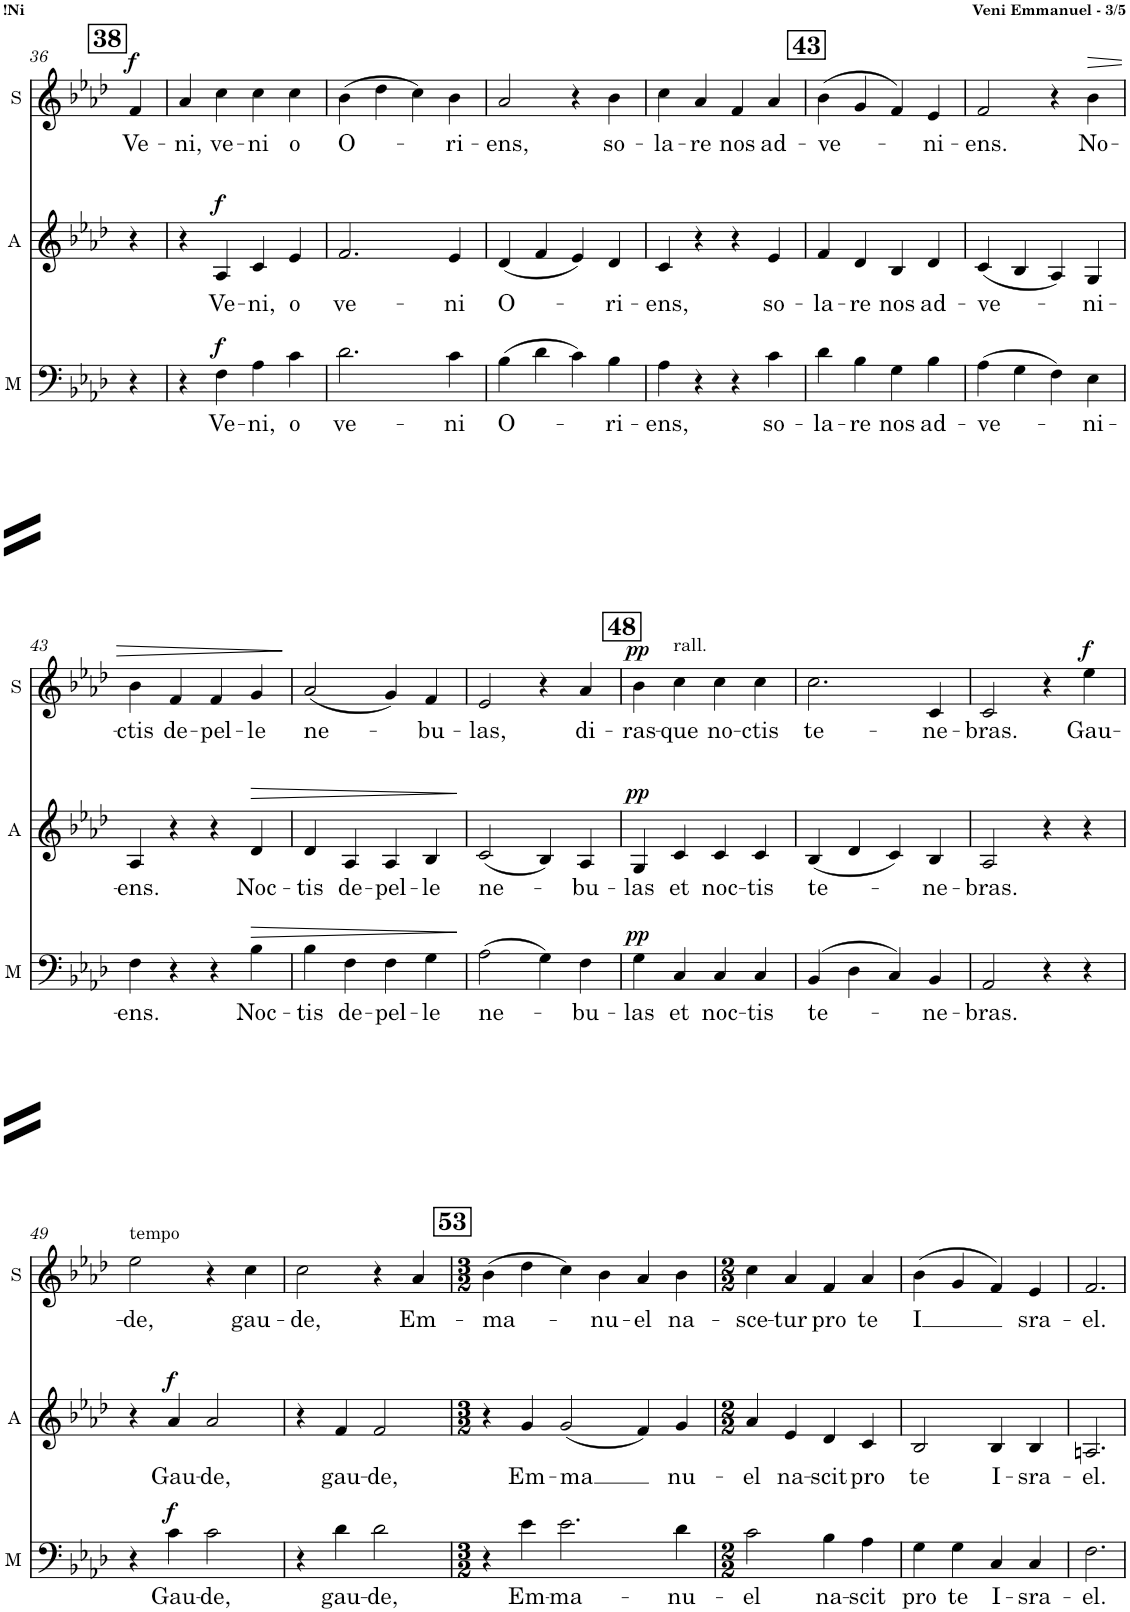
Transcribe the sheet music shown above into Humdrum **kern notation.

**kern	**text	**dynam	**kern	**text	**dynam	**kern	**text	**dynam
*part3	*part3	*part3	*part2	*part2	*part2	*part1	*part1	*part1
*staff3	*staff3	*staff3	*staff2	*staff2	*staff2	*staff1	*staff1	*staff1
*I"M	*	*	*I"A	*	*	*I"S	*	*
*I'M	*	*	*I'A	*	*	*I'S	*	*
!!LO:PB:g=z
*clefF4	*	*	*clefG2	*	*	*clefG2	*	*
*k[b-e-a-d-]	*	*	*k[b-e-a-d-]	*	*	*k[b-e-a-d-]	*	*
*M2/2	*	*	*M2/2	*	*	*M2/2	*	*
!!LO:REH:place=s1:a:B:cj:fs=14:t=38
=36	=36	=36	=36	=36	=36	=36	=36	=36
!	!	!	!	!	!	!	!LO:LY:b	!LO:DY:a
4r	.	.	4r	.	.	4f/	Ve-	f
=37	=37	=37	=37	=37	=37	=37	=37	=37
!	!	!	!	!	!	!	!LO:LY:b	!
4r	.	.	4r	.	.	4a-/	-ni,	.
!	!LO:LY:b	!LO:DY:a	!	!LO:LY:b	!LO:DY:a	!	!LO:LY:b	!
4F\	Ve-	f	4A-/	Ve-	f	4cc\	ve-	.
!	!LO:LY:b	!	!	!LO:LY:b	!	!	!LO:LY:b	!
4A-\	-ni,	.	4c/	-ni,	.	4cc\	-ni	.
!	!LO:LY:b	!	!	!LO:LY:b	!	!	!LO:LY:b	!
4c\	o	.	4e-/	o	.	4cc\	o	.
=38	=38	=38	=38	=38	=38	=38	=38	=38
!	!LO:LY:b	!	!	!LO:LY:b	!	!	!LO:LY:b	!
2.d-\	ve-	.	2.f/	ve-	.	(4b-\	O-	.
.	.	.	.	.	.	4dd-\	.	.
.	.	.	.	.	.	4cc\)	.	.
!	!LO:LY:b	!	!	!LO:LY:b	!	!	!LO:LY:b	!
4c\	-ni	.	4e-/	-ni	.	4b-\	-ri-	.
=39	=39	=39	=39	=39	=39	=39	=39	=39
!	!LO:LY:b	!	!	!LO:LY:b	!	!	!LO:LY:b	!
(4B-\	O-	.	(4d-/	O-	.	2a-/	-ens,	.
4d-\	.	.	4f/	.	.	.	.	.
4c\)	.	.	4e-/)	.	.	4r	.	.
!	!LO:LY:b	!	!	!LO:LY:b	!	!	!LO:LY:b	!
4B-\	-ri-	.	4d-/	-ri-	.	4b-\	so-	.
=40	=40	=40	=40	=40	=40	=40	=40	=40
!	!LO:LY:b	!	!	!LO:LY:b	!	!	!LO:LY:b	!
4A-\	-ens,	.	4c/	-ens,	.	4cc\	-la-	.
!	!	!	!	!	!	!	!LO:LY:b	!
4r	.	.	4r	.	.	4a-/	-re	.
!	!	!	!	!	!	!	!LO:LY:b	!
4r	.	.	4r	.	.	4f/	nos	.
!	!LO:LY:b	!	!	!LO:LY:b	!	!	!LO:LY:b	!
4c\	so-	.	4e-/	so-	.	4a-/	ad-	.
!!LO:REH:place=s1:a:B:cj:fs=14:t=43
=41	=41	=41	=41	=41	=41	=41	=41	=41
!	!LO:LY:b	!	!	!LO:LY:b	!	!	!LO:LY:b	!
4d-\	-la-	.	4f/	-la-	.	(4b-\	-ve-	.
!	!LO:LY:b	!	!	!LO:LY:b	!	!	!	!
4B-\	-re	.	4d-/	-re	.	4g/	.	.
!	!LO:LY:b	!	!	!LO:LY:b	!	!	!	!
4G\	nos	.	4B-/	nos	.	4f/)	.	.
!	!LO:LY:b	!	!	!LO:LY:b	!	!	!LO:LY:b	!
4B-\	ad-	.	4d-/	ad-	.	4e-/	-ni-	.
=42	=42	=42	=42	=42	=42	=42	=42	=42
!	!LO:LY:b	!	!	!LO:LY:b	!	!	!LO:LY:b	!
(4A-\	-ve-	.	(4c/	-ve-	.	2f/	-ens.	.
4G\	.	.	4B-/	.	.	.	.	.
4F\)	.	.	4A-/)	.	.	4r	.	.
!	!LO:LY:b	!	!	!LO:LY:b	!	!	!LO:LY:b	!LO:HP:b
4E-\	-ni-	.	4G/	-ni-	.	4b-\	No-	>
!!LO:LB:g=z
=43	=43	=43	=43	=43	=43	=43	=43	=43
!	!LO:LY:b	!	!	!LO:LY:b	!	!	!LO:LY:b	!
4F\	-ens.	.	4A-/	-ens.	.	4b-\	-ctis	.
!	!	!	!	!	!	!	!LO:LY:b	!
4r	.	.	4r	.	.	4f/	de-	.
!	!	!	!	!	!	!	!LO:LY:b	!
4r	.	.	4r	.	.	4f/	-pel-	.
!	!LO:LY:b	!LO:HP:b	!	!LO:LY:b	!LO:HP:b	!	!LO:LY:b	!
4B-\	Noc-	>	4d-/	Noc-	>	4g/	-le	.
.	.	.	.	.	.	.	.	]
=44	=44	=44	=44	=44	=44	=44	=44	=44
!	!LO:LY:b	!	!	!LO:LY:b	!	!	!LO:LY:b	!
4B-\	-tis	.	4d-/	-tis	.	(2a-/	ne-	.
!	!LO:LY:b	!	!	!LO:LY:b	!	!	!	!
4F\	de-	.	4A-/	de-	.	.	.	.
!	!LO:LY:b	!	!	!LO:LY:b	!	!	!	!
4F\	-pel-	.	4A-/	-pel-	.	4g/)	.	.
!	!LO:LY:b	!	!	!LO:LY:b	!	!	!LO:LY:b	!
4G\	-le	.	4B-/	-le	.	4f/	-bu-	.
.	.	]	.	.	]	.	.	.
=45	=45	=45	=45	=45	=45	=45	=45	=45
!	!LO:LY:b	!	!	!LO:LY:b	!	!	!LO:LY:b	!
(2A-\	ne-	.	(2c/	ne-	.	2e-/	-las,	.
4G\)	.	.	4B-/)	.	.	4r	.	.
!	!LO:LY:b	!	!	!LO:LY:b	!	!	!LO:LY:b	!
4F\	-bu-	.	4A-/	-bu-	.	4a-/	di-	.
!!LO:REH:place=s1:a:B:cj:fs=14:t=48
=46	=46	=46	=46	=46	=46	=46	=46	=46
!	!LO:LY:b	!LO:DY:a	!	!LO:LY:b	!LO:DY:a	!	!LO:LY:b	!LO:DY:a
4G\	-las	pp	4G/	-las	pp	4b-\	-ras-	pp
!	!	!	!	!	!	!LO:TX:a:t=rall.	!	!
!	!LO:LY:b	!	!	!LO:LY:b	!	!	!LO:LY:b	!
4C/	et	.	4c/	et	.	4cc\	-que	.
!	!LO:LY:b	!	!	!LO:LY:b	!	!	!LO:LY:b	!
4C/	noc-	.	4c/	noc-	.	4cc\	no-	.
!	!LO:LY:b	!	!	!LO:LY:b	!	!	!LO:LY:b	!
4C/	-tis	.	4c/	-tis	.	4cc\	-ctis	.
=47	=47	=47	=47	=47	=47	=47	=47	=47
!	!LO:LY:b	!	!	!LO:LY:b	!	!	!LO:LY:b	!
(4BB-/	te-	.	(4B-/	te-	.	2.cc\	te-	.
4D-\	.	.	4d-/	.	.	.	.	.
4C/)	.	.	4c/)	.	.	.	.	.
!	!LO:LY:b	!	!	!LO:LY:b	!	!	!LO:LY:b	!
4BB-/	-ne-	.	4B-/	-ne-	.	4c/	-ne-	.
=48	=48	=48	=48	=48	=48	=48	=48	=48
!	!LO:LY:b	!	!	!LO:LY:b	!	!	!LO:LY:b	!
2AA-/	-bras.	.	2A-/	-bras.	.	2c/	-bras.	.
4r	.	.	4r	.	.	4r	.	.
!	!	!	!	!	!	!	!LO:LY:b	!LO:DY:a
4r	.	.	4r	.	.	4ee-\	Gau-	f
!!LO:LB:g=z
=49	=49	=49	=49	=49	=49	=49	=49	=49
!	!	!	!	!	!	!LO:TX:a:t=tempo	!	!
!	!	!	!	!	!	!	!LO:LY:b	!
4r	.	.	4r	.	.	2ee-\	-de,	.
!	!LO:LY:b	!LO:DY:a	!	!LO:LY:b	!LO:DY:a	!	!	!
4c\	Gau-	f	4a-/	Gau-	f	.	.	.
!	!LO:LY:b	!	!	!LO:LY:b	!	!	!	!
2c\	-de,	.	2a-/	-de,	.	4r	.	.
!	!	!	!	!	!	!	!LO:LY:b	!
.	.	.	.	.	.	4cc\	gau-	.
=50	=50	=50	=50	=50	=50	=50	=50	=50
!	!	!	!	!	!	!	!LO:LY:b	!
4r	.	.	4r	.	.	2cc\	-de,	.
!	!LO:LY:b	!	!	!LO:LY:b	!	!	!	!
4d-\	gau-	.	4f/	gau-	.	.	.	.
!	!LO:LY:b	!	!	!LO:LY:b	!	!	!	!
2d-\	-de,	.	2f/	-de,	.	4r	.	.
!	!	!	!	!	!	!	!LO:LY:b	!
.	.	.	.	.	.	4a-/	Em-	.
!!LO:REH:place=s1:a:B:cj:fs=14:t=53
=51	=51	=51	=51	=51	=51	=51	=51	=51
*M3/2	*	*	*M3/2	*	*	*M3/2	*	*
!	!	!	!	!	!	!	!LO:LY:b	!
4r	.	.	4r	.	.	(4b-\	-ma-	.
!	!LO:LY:b	!	!	!LO:LY:b	!	!	!	!
4e-\	Em-	.	4g/	Em-	.	4dd-\	.	.
!	!LO:LY:b	!	!	!LO:LY:b	!	!	!	!
2.e-\	-ma-	.	(2g/	-ma	.	4cc\)	.	.
!	!	!	!	!	!	!	!LO:LY:b	!
.	.	.	.	.	.	4b-\	-nu-	.
!	!	!	!	!	!	!	!LO:LY:b	!
.	.	.	4f/)	.	.	4a-/	-el	.
!	!LO:LY:b	!	!	!LO:LY:b	!	!	!LO:LY:b	!
4d-\	-nu-	.	4g/	nu-	.	4b-\	na-	.
=52	=52	=52	=52	=52	=52	=52	=52	=52
*M2/2	*	*	*M2/2	*	*	*M2/2	*	*
!	!LO:LY:b	!	!	!LO:LY:b	!	!	!LO:LY:b	!
2c\	-el	.	4a-/	-el	.	4cc\	-sce-	.
!	!	!	!	!LO:LY:b	!	!	!LO:LY:b	!
.	.	.	4e-/	na-	.	4a-/	-tur	.
!	!LO:LY:b	!	!	!LO:LY:b	!	!	!LO:LY:b	!
4B-\	na-	.	4d-/	-scit	.	4f/	pro	.
!	!LO:LY:b	!	!	!LO:LY:b	!	!	!LO:LY:b	!
4A-\	-scit	.	4c/	pro	.	4a-/	te	.
=53	=53	=53	=53	=53	=53	=53	=53	=53
!	!LO:LY:b	!	!	!LO:LY:b	!	!	!LO:LY:b	!
4G\	pro	.	2B-/	te	.	(4b-\	I	.
!	!LO:LY:b	!	!	!	!	!	!	!
4G\	te	.	.	.	.	4g/	.	.
!	!LO:LY:b	!	!	!LO:LY:b	!	!	!	!
4C/	I-	.	4B-/	I-	.	4f/)	.	.
!	!LO:LY:b	!	!	!LO:LY:b	!	!	!LO:LY:b	!
4C/	-sra-	.	4B-/	-sra-	.	4e-/	sra-	.
=53X6	=53X6	=53X6	=53X6	=53X6	=53X6	=53X6	=53X6	=53X6
!	!LO:LY:b	!	!	!LO:LY:b	!	!	!LO:LY:b	!
2.F\	-el.	.	2.An/	-el.	.	2.f/	-el.	.
=	=	=	=	=	=	=	=	=
*-	*-	*-	*-	*-	*-	*-	*-	*-
